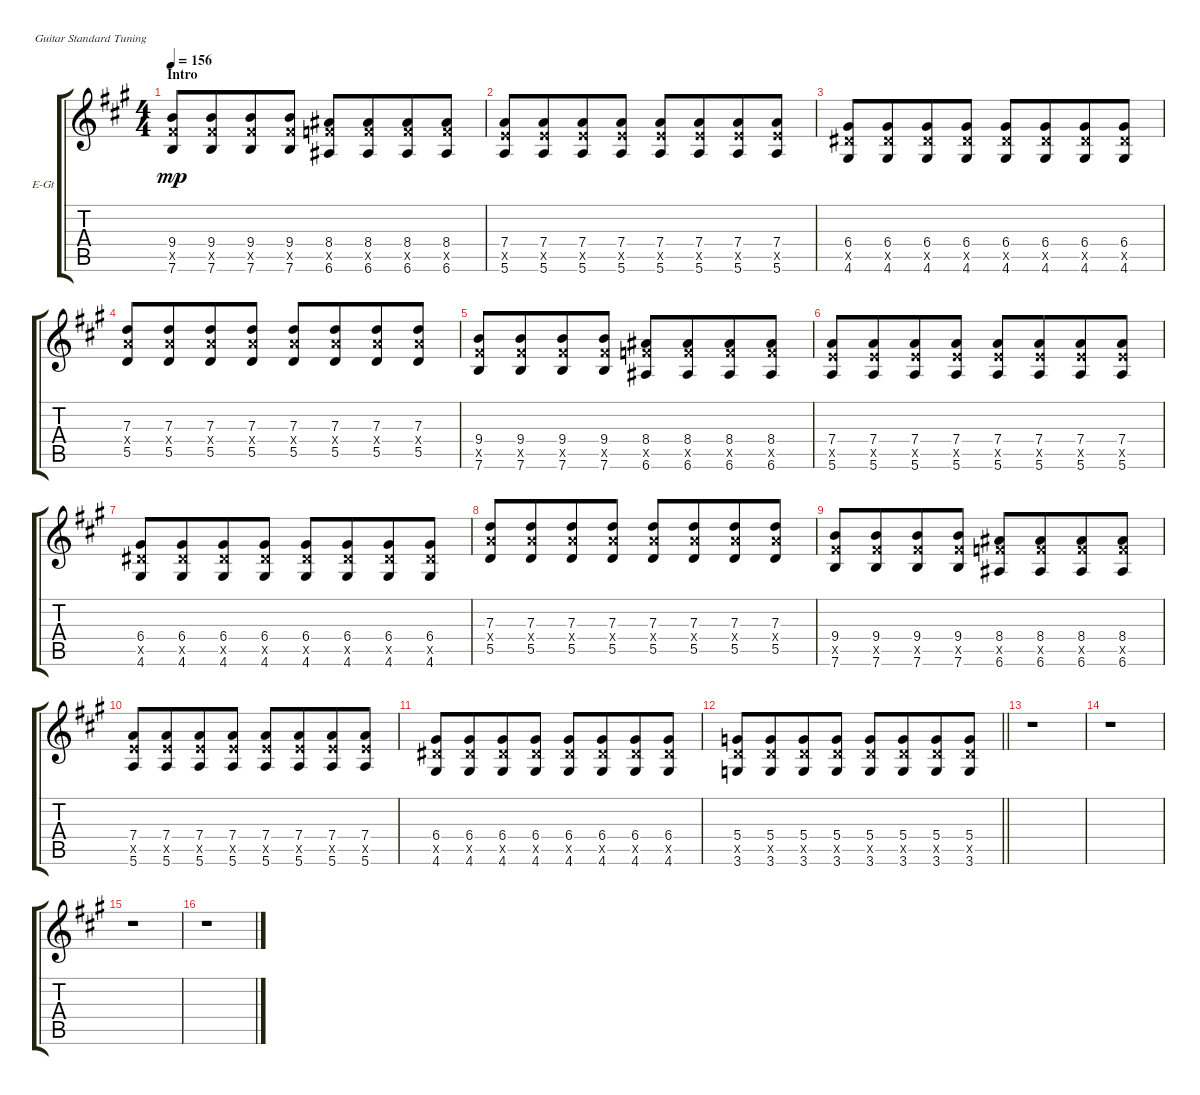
\defaultSystemsLayout 4
\bracketExtendMode groupsimilarinstruments
\firstSystemTrackNameOrientation horizontal
\otherSystemsTrackNameOrientation horizontal
\track ("Guitar 1" "E-Gt") {instrument overdrivenguitar}
\staff {score tabs}
\tuning (E4 B3 G3 D3 A2 E2)
\ts (4 4)
\beaming (8 4 4)
\section ("" "Intro")
\tempo 156
\clef g2
\ks a
(7.6 9.5{x} 9.4).8{dy mp instrument overdrivenguitar} (7.6 9.5{x} 9.4).8 (7.6 9.5{x} 9.4).8 (7.6 9.5{x} 9.4).8 (6.6 8.5{x} 8.4).8 (6.6 8.5{x} 8.4).8 (6.6 8.5{x} 8.4).8 (6.6 8.5{x} 8.4).8 |
(5.6 7.5{x} 7.4).8 (5.6 7.5{x} 7.4).8 (5.6 7.5{x} 7.4).8 (5.6 7.5{x} 7.4).8 (5.6 7.5{x} 7.4).8 (5.6 7.5{x} 7.4).8 (5.6 7.5{x} 7.4).8 (5.6 7.5{x} 7.4).8 |
(4.6 6.5{x} 6.4).8 (4.6 6.5{x} 6.4).8 (4.6 6.5{x} 6.4).8 (4.6 6.5{x} 6.4).8 (4.6 6.5{x} 6.4).8 (4.6 6.5{x} 6.4).8 (4.6 6.5{x} 6.4).8 (4.6 6.5{x} 6.4).8 |
(5.5 7.4{x} 7.3).8 (5.5 7.4{x} 7.3).8 (5.5 7.4{x} 7.3).8 (5.5 7.4{x} 7.3).8 (5.5 7.4{x} 7.3).8 (5.5 7.4{x} 7.3).8 (5.5 7.4{x} 7.3).8 (5.5 7.4{x} 7.3).8 |
(7.6 9.5{x} 9.4).8 (7.6 9.5{x} 9.4).8 (7.6 9.5{x} 9.4).8 (7.6 9.5{x} 9.4).8 (6.6 8.5{x} 8.4).8 (6.6 8.5{x} 8.4).8 (6.6 8.5{x} 8.4).8 (6.6 8.5{x} 8.4).8 |
(5.6 7.5{x} 7.4).8 (5.6 7.5{x} 7.4).8 (5.6 7.5{x} 7.4).8 (5.6 7.5{x} 7.4).8 (5.6 7.5{x} 7.4).8 (5.6 7.5{x} 7.4).8 (5.6 7.5{x} 7.4).8 (5.6 7.5{x} 7.4).8 |
(4.6 6.5{x} 6.4).8 (4.6 6.5{x} 6.4).8 (4.6 6.5{x} 6.4).8 (4.6 6.5{x} 6.4).8 (4.6 6.5{x} 6.4).8 (4.6 6.5{x} 6.4).8 (4.6 6.5{x} 6.4).8 (4.6 6.5{x} 6.4).8 |
(5.5 7.4{x} 7.3).8 (5.5 7.4{x} 7.3).8 (5.5 7.4{x} 7.3).8 (5.5 7.4{x} 7.3).8 (5.5 7.4{x} 7.3).8 (5.5 7.4{x} 7.3).8 (5.5 7.4{x} 7.3).8 (5.5 7.4{x} 7.3).8 |
(7.6 9.5{x} 9.4).8 (7.6 9.5{x} 9.4).8 (7.6 9.5{x} 9.4).8 (7.6 9.5{x} 9.4).8 (6.6 8.5{x} 8.4).8 (6.6 8.5{x} 8.4).8 (6.6 8.5{x} 8.4).8 (6.6 8.5{x} 8.4).8 |
(5.6 7.5{x} 7.4).8 (5.6 7.5{x} 7.4).8 (5.6 7.5{x} 7.4).8 (5.6 7.5{x} 7.4).8 (5.6 7.5{x} 7.4).8 (5.6 7.5{x} 7.4).8 (5.6 7.5{x} 7.4).8 (5.6 7.5{x} 7.4).8 |
(4.6 6.5{x} 6.4).8 (4.6 6.5{x} 6.4).8 (4.6 6.5{x} 6.4).8 (4.6 6.5{x} 6.4).8 (4.6 6.5{x} 6.4).8 (4.6 6.5{x} 6.4).8 (4.6 6.5{x} 6.4).8 (4.6 6.5{x} 6.4).8 |
\barLineRight lightlight
(3.6 5.5{x} 5.4).8 (3.6 5.5{x} 5.4).8 (3.6 5.5{x} 5.4).8 (3.6 5.5{x} 5.4).8 (3.6 5.5{x} 5.4).8 (3.6 5.5{x} 5.4).8 (3.6 5.5{x} 5.4).8 (3.6 5.5{x} 5.4).8 |
r.1 |
r.1 |
r.1 |
r.1
